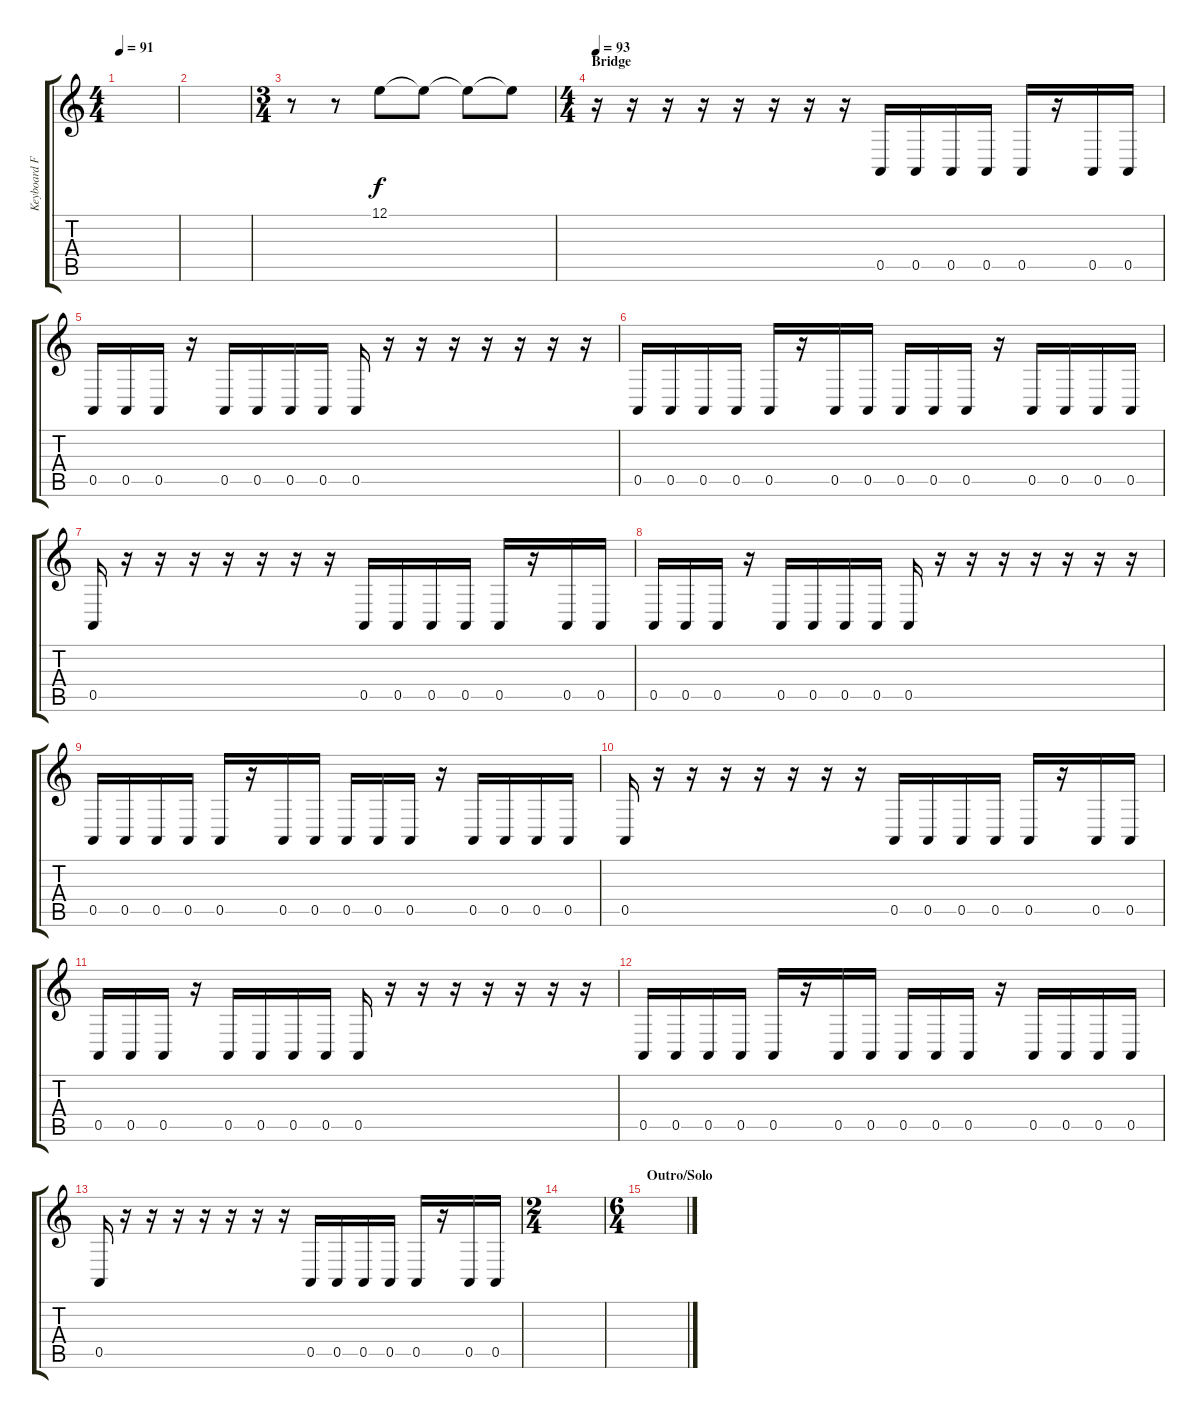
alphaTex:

\track ("Keyboard FX (Erdem Tarabus)" "Keyboard F") {instrument reversecymbal}
\staff {score tabs}
\tuning (E4 B3 G3 D3 A2 E2) {hide}
\ts (4 4)
\tempo 91
\clef g2
\ks c
|
|
\ts (3 4)
r.8 r.8 12.1.8 12.1{t}.8 12.1{t}.8 12.1{t}.8 |
\ts (4 4)
\section ("" "Bridge")
\tempo 93
r.16{volume 0 balance 16 instrument overdrivenguitar} r.16 r.16 r.16 r.16 r.16 r.16 r.16{volume 6} 0.5.16 0.5.16 0.5.16 0.5.16 0.5.16 r.16{volume 4} 0.5.16 0.5.16 |
0.5.16 0.5.16 0.5.16 r.16{volume 3} 0.5.16 0.5.16 0.5.16 0.5.16 0.5.16 r.16 r.16 r.16 r.16 r.16 r.16{volume 6} r.16 |
0.5.16 0.5.16 0.5.16 0.5.16 0.5.16 r.16{volume 4} 0.5.16 0.5.16 0.5.16 0.5.16 0.5.16 r.16{volume 3} 0.5.16 0.5.16 0.5.16 0.5.16 |
0.5.16 r.16 r.16 r.16 r.16 r.16 r.16{volume 6} r.16 0.5.16 0.5.16 0.5.16 0.5.16 0.5.16 r.16{volume 4} 0.5.16 0.5.16 |
0.5.16 0.5.16 0.5.16 r.16{volume 3} 0.5.16 0.5.16 0.5.16 0.5.16 0.5.16 r.16 r.16 r.16 r.16 r.16 r.16{volume 6} r.16 |
0.5.16 0.5.16 0.5.16 0.5.16 0.5.16 r.16{volume 4} 0.5.16 0.5.16 0.5.16 0.5.16 0.5.16 r.16{volume 3} 0.5.16 0.5.16 0.5.16 0.5.16 |
0.5.16 r.16 r.16 r.16 r.16 r.16 r.16{volume 6} r.16 0.5.16 0.5.16 0.5.16 0.5.16 0.5.16 r.16{volume 4} 0.5.16 0.5.16 |
0.5.16 0.5.16 0.5.16 r.16{volume 3} 0.5.16 0.5.16 0.5.16 0.5.16 0.5.16 r.16 r.16 r.16 r.16 r.16 r.16{volume 6} r.16 |
0.5.16 0.5.16 0.5.16 0.5.16 0.5.16 r.16{volume 4} 0.5.16 0.5.16 0.5.16 0.5.16 0.5.16 r.16{volume 3} 0.5.16 0.5.16 0.5.16 0.5.16 |
0.5.16 r.16 r.16 r.16 r.16 r.16 r.16{volume 6} r.16 0.5.16 0.5.16 0.5.16 0.5.16 0.5.16 r.16{volume 4} 0.5.16 0.5.16 |
\ts (2 4)
|
\ts (6 4)
\section ("" "Outro/Solo")
